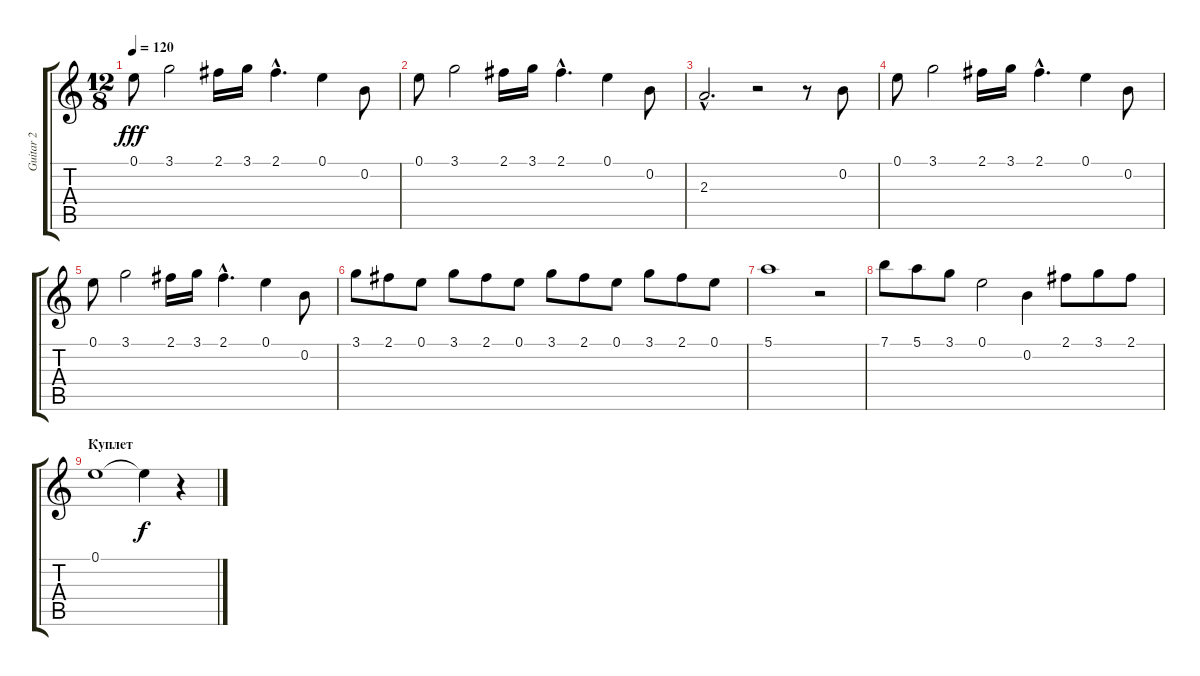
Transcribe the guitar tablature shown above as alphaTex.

\track ("Guitar 2" "Guitar 2") {instrument distortionguitar}
\staff {score tabs}
\tuning (E4 B3 G3 D3 A2 E2) {hide}
\ts (12 8)
\tempo 120
\clef g2
\ks c
0.1.8{dy fff} 3.1.2 2.1.16 3.1.16 2.1{hac}.4{d} 0.1.4 0.2.8 |
0.1.8 3.1.2 2.1.16 3.1.16 2.1{hac}.4{d} 0.1.4 0.2.8 |
2.3{hac}.2{d} r.2 r.8 0.2.8 |
0.1.8 3.1.2 2.1.16 3.1.16 2.1{hac}.4{d} 0.1.4 0.2.8 |
0.1.8 3.1.2 2.1.16 3.1.16 2.1{hac}.4{d} 0.1.4 0.2.8 |
3.1.8 2.1.8 0.1.8 3.1.8 2.1.8 0.1.8 3.1.8 2.1.8 0.1.8 3.1.8 2.1.8 0.1.8 |
5.1.1 r.2 |
7.1.8 5.1.8 3.1.8 0.1.2 0.2.4 2.1.8 3.1.8 2.1.8 |
\section ("" "Куплет")
0.1.1 0.1{t}.4{dy f} r.4
